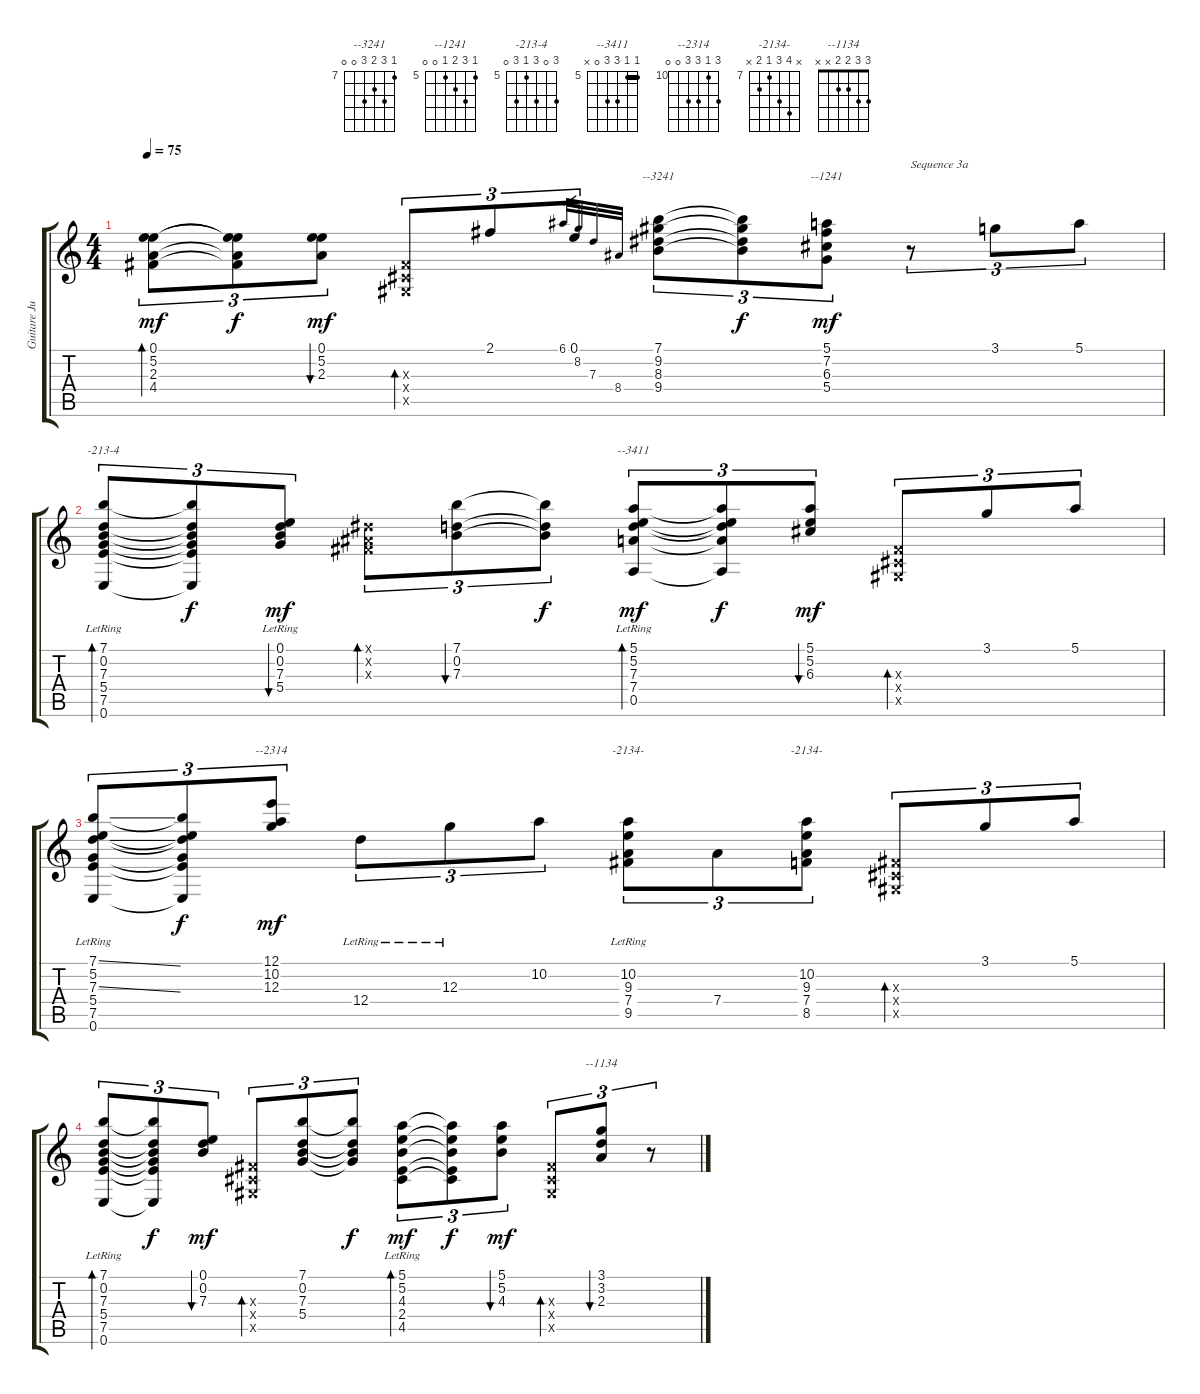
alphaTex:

\track ("Guitare Juillet 2000" "Guitare Ju") {instrument acousticguitarnylon}
\staff {score tabs}
\tuning (E4 B3 G3 D3 A2 E2) {hide}
\chord ("--3241" 7 9 8 9 0 0) {firstfret 7}
\chord ("--1241" 5 7 6 5 0 0) {firstfret 5}
\chord ("-213-4" 7 0 7 5 7 0) {firstfret 5}
\chord ("--3411" 5 5 7 7 0 x) {firstfret 5 barre 5}
\chord ("--2314" 12 10 12 12 0 0) {firstfret 10}
\chord ("-2134-" x 10 9 7 9 x) {firstfret 7}
\chord ("-2134-" x 10 9 7 8 x) {firstfret 7}
\chord ("--1134" 3 3 2 2 x x)
\ts (4 4)
\tempo 75
\clef g2
\ks c
(0.1 5.2 2.3 4.4).8{tu (3 2) bd 60 dy mf} (0.1{t} 5.2{t} 2.3{t} 4.4{t}).8{tu (3 2) dy f} (0.1 5.2 2.3).8{tu (3 2) bu 60 dy mf} (-1.3{x} -1.4{x} -1.5{x}).8{tu (3 2) bd 30} 2.1.8{tu (3 2)} 0.1.8{tu (3 2)} 6.1.32{gr} 8.2.32{gr} 7.3.32{gr} 8.4.32{gr} (7.1 9.2 8.3 9.4).8{tu (3 2) ch "--3241"} (7.1{t} 9.2{t} 8.3{t} 9.4{t}).8{tu (3 2) dy f} (5.1 7.2 6.3 5.4).8{tu (3 2) ch "--1241" dy mf} r.8{tu (3 2) txt "Sequence 3a"} 3.1.8{tu (3 2)} 5.1.8{tu (3 2)} |
(7.1 0.2 7.3 5.4{lr} 7.5{lr} 0.6{lr}).8{tu (3 2) bd 60 ch "-213-4"} (7.1{t} 0.2{t} 7.3{t} 5.4{t} 7.5{t} 0.6{t}).8{tu (3 2) dy f} (0.1{lr} 0.2 7.3 5.4).8{tu (3 2) bu 60 dy mf} (-1.1{x} -1.2{x} -1.3{x}).8{tu (3 2) bd 30} (7.1 0.2 7.3).8{tu (3 2) bu 60} (7.1{t} 0.2{t} 7.3{t}).8{tu (3 2) dy f} (5.1 5.2 7.3 7.4{lr} 0.5{lr}).8{tu (3 2) bd 60 ch "--3411" dy mf} (5.1{t} 5.2{t} 7.3{t} 7.4{t} 0.5{t}).8{tu (3 2) dy f} (5.1 5.2 6.3).8{tu (3 2) bu 60 dy mf} (-1.3{x} -1.4{x} -1.5{x}).8{tu (3 2) bd 30} 3.1.8{tu (3 2)} 5.1.8{tu (3 2)} |
(7.1{ss} 5.2 7.3{ss} 5.4 7.5 0.6{lr}).8{tu (3 2)} (7.1{t} 5.2{t} 7.3{t} 5.4{t} 7.5{t} 0.6{t}).8{tu (3 2) dy f} (12.1 10.2 12.3).8{tu (3 2) ch "--2314" dy mf} 12.4{lr}.8{tu (3 2)} 12.3{lr}.8{tu (3 2)} 10.2.8{tu (3 2)} (10.2{lr} 9.3{lr} 7.4{lr} 9.5{lr}).8{tu (3 2) ch "-2134-"} 7.4.8{tu (3 2)} (10.2 9.3 7.4 8.5).8{tu (3 2) ch "-2134-"} (-1.3{x} -1.4{x} -1.5{x}).8{tu (3 2) bd 30} 3.1.8{tu (3 2)} 5.1.8{tu (3 2)} |
(7.1 0.2 7.3 5.4{lr} 7.5{lr} 0.6{lr}).8{tu (3 2) bd 60} (7.1{t} 0.2{t} 7.3{t} 5.4{t} 7.5{t} 0.6{t}).8{tu (3 2) dy f} (0.1 0.2 7.3).8{tu (3 2) bu 60 dy mf} (-1.3{x} -1.4{x} -1.5{x}).8{tu (3 2) bd 30} (7.1 0.2 7.3 5.4).8{tu (3 2)} (7.1{t} 0.2{t} 7.3{t} 5.4{t}).8{tu (3 2) dy f} (5.1 5.2 4.3 2.4{lr} 4.5{lr}).8{tu (3 2) bd 60 dy mf} (5.1{t} 5.2{t} 4.3{t} 2.4{t} 4.5{t}).8{tu (3 2) dy f} (5.1 5.2 4.3).8{tu (3 2) bu 60 dy mf} (-1.3{x} -1.4{x} -1.5{x}).8{tu (3 2) bd 60} (3.1 3.2 2.3).8{tu (3 2) bu 30 ch "--1134"} r.8{tu (3 2)}
